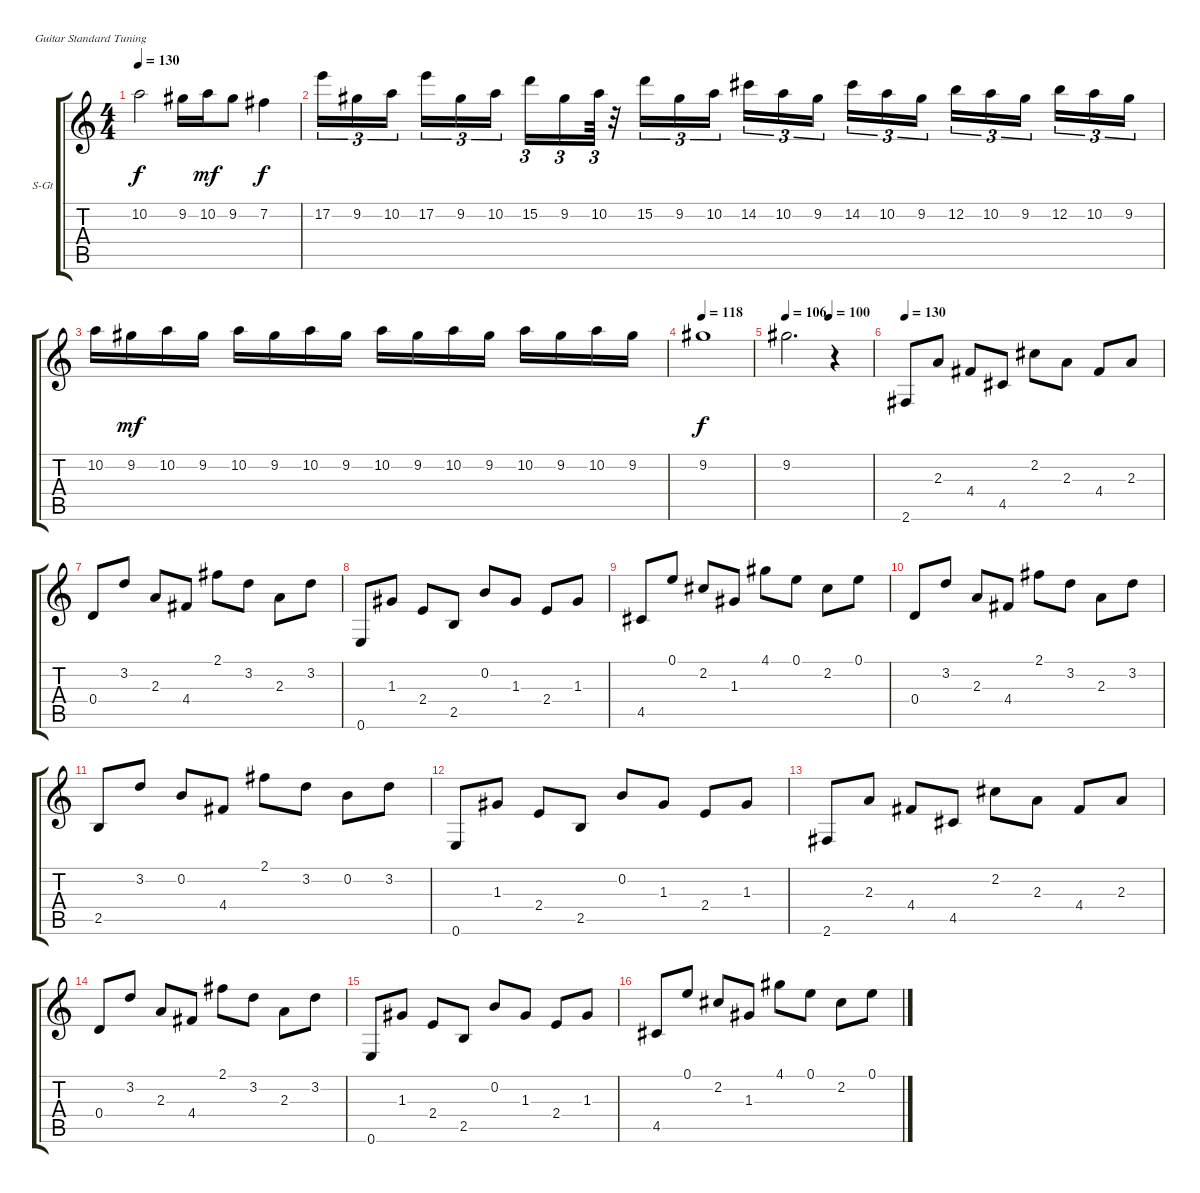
\bracketExtendMode groupsimilarinstruments
\firstSystemTrackNameOrientation horizontal
\otherSystemsTrackNameOrientation horizontal
\track ("Guitar - Uriy Melisov" "S-Gt") {instrument acousticguitarsteel}
\staff {score tabs}
\tuning (E4 B3 G3 D3 A2 E2)
\ts (4 4)
\tempo 130
\clef g2
\ks c
10.2.2{dy f} 9.2.16 10.2.16{dy mf} 9.2.8 7.2.4{dy f} |
17.2.16{tu (3 2)} 9.2.16{tu (3 2)} 10.2.16{tu (3 2)} 17.2.16{tu (3 2)} 9.2.16{tu (3 2)} 10.2.16{tu (3 2)} 15.2.16{tu (3 2)} 9.2.16{tu (3 2)} 10.2.64{tu (3 2)} r.32 15.2.16{tu (3 2)} 9.2.16{tu (3 2)} 10.2.16{tu (3 2)} 14.2.16{tu (3 2)} 10.2.16{tu (3 2)} 9.2.16{tu (3 2)} 14.2.16{tu (3 2)} 10.2.16{tu (3 2)} 9.2.16{tu (3 2)} 12.2.16{tu (3 2)} 10.2.16{tu (3 2)} 9.2.16{tu (3 2)} 12.2.16{tu (3 2)} 10.2.16{tu (3 2)} 9.2.16{tu (3 2)} |
10.2.16 9.2.16{dy mf} 10.2.16 9.2.16 10.2.16 9.2.16 10.2.16 9.2.16 10.2.16 9.2.16 10.2.16 9.2.16 10.2.16 9.2.16 10.2.16 9.2.16 |
\tempo 118
9.2.1{dy f} |
\tempo 106
\tempo (100 0.5)
9.2.2{d} r.4 |
\tempo 130
2.6.8 2.3.8 4.4.8 4.5.8 2.2.8 2.3.8 4.4.8 2.3.8 |
0.4.8 3.2.8 2.3.8 4.4.8 2.1.8 3.2.8 2.3.8 3.2.8 |
0.6.8 1.3.8 2.4.8 2.5.8 0.2.8 1.3.8 2.4.8 1.3.8 |
4.5.8 0.1.8 2.2.8 1.3.8 4.1.8 0.1.8 2.2.8 0.1.8 |
0.4.8 3.2.8 2.3.8 4.4.8 2.1.8 3.2.8 2.3.8 3.2.8 |
2.5.8 3.2.8 0.2.8 4.4.8 2.1.8 3.2.8 0.2.8 3.2.8 |
0.6.8 1.3.8 2.4.8 2.5.8 0.2.8 1.3.8 2.4.8 1.3.8 |
2.6.8 2.3.8 4.4.8 4.5.8 2.2.8 2.3.8 4.4.8 2.3.8 |
0.4.8 3.2.8 2.3.8 4.4.8 2.1.8 3.2.8 2.3.8 3.2.8 |
0.6.8 1.3.8 2.4.8 2.5.8 0.2.8 1.3.8 2.4.8 1.3.8 |
4.5.8 0.1.8 2.2.8 1.3.8 4.1.8 0.1.8 2.2.8 0.1.8
